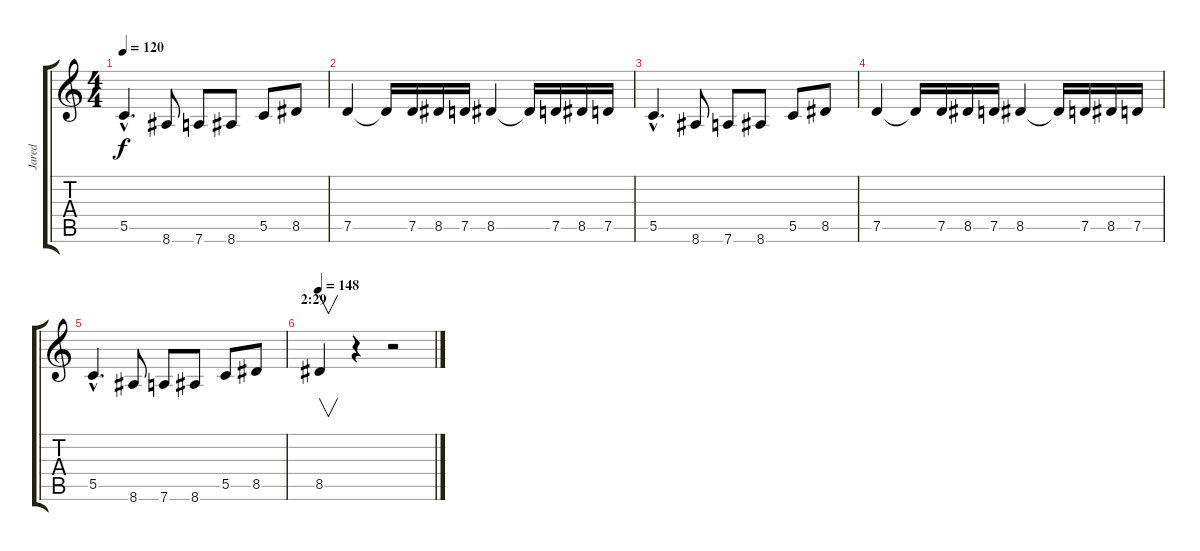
\track ("Jared" "Jared") {instrument distortionguitar}
\staff {score tabs}
\tuning (D4 A3 F3 C3 G2 D2) {hide}
\ts (4 4)
\tempo 120
\clef g2
\ks c
5.5{hac}.4{d dy f} 8.6.8 7.6.8 8.6.8 5.5.8 8.5.8 |
7.5.4 7.5{t}.16 7.5.16 8.5.16 7.5.16 8.5.4 8.5{t}.16 7.5.16 8.5.16 7.5.16 |
5.5{hac}.4{d} 8.6.8 7.6.8 8.6.8 5.5.8 8.5.8 |
7.5.4 7.5{t}.16 7.5.16 8.5.16 7.5.16 8.5.4 8.5{t}.16 7.5.16 8.5.16 7.5.16 |
5.5{hac}.4{d} 8.6.8 7.6.8 8.6.8 5.5.8 8.5.8 |
\section ("" "2:29")
\tempo 148
8.5.4{v} r.4 r.2
